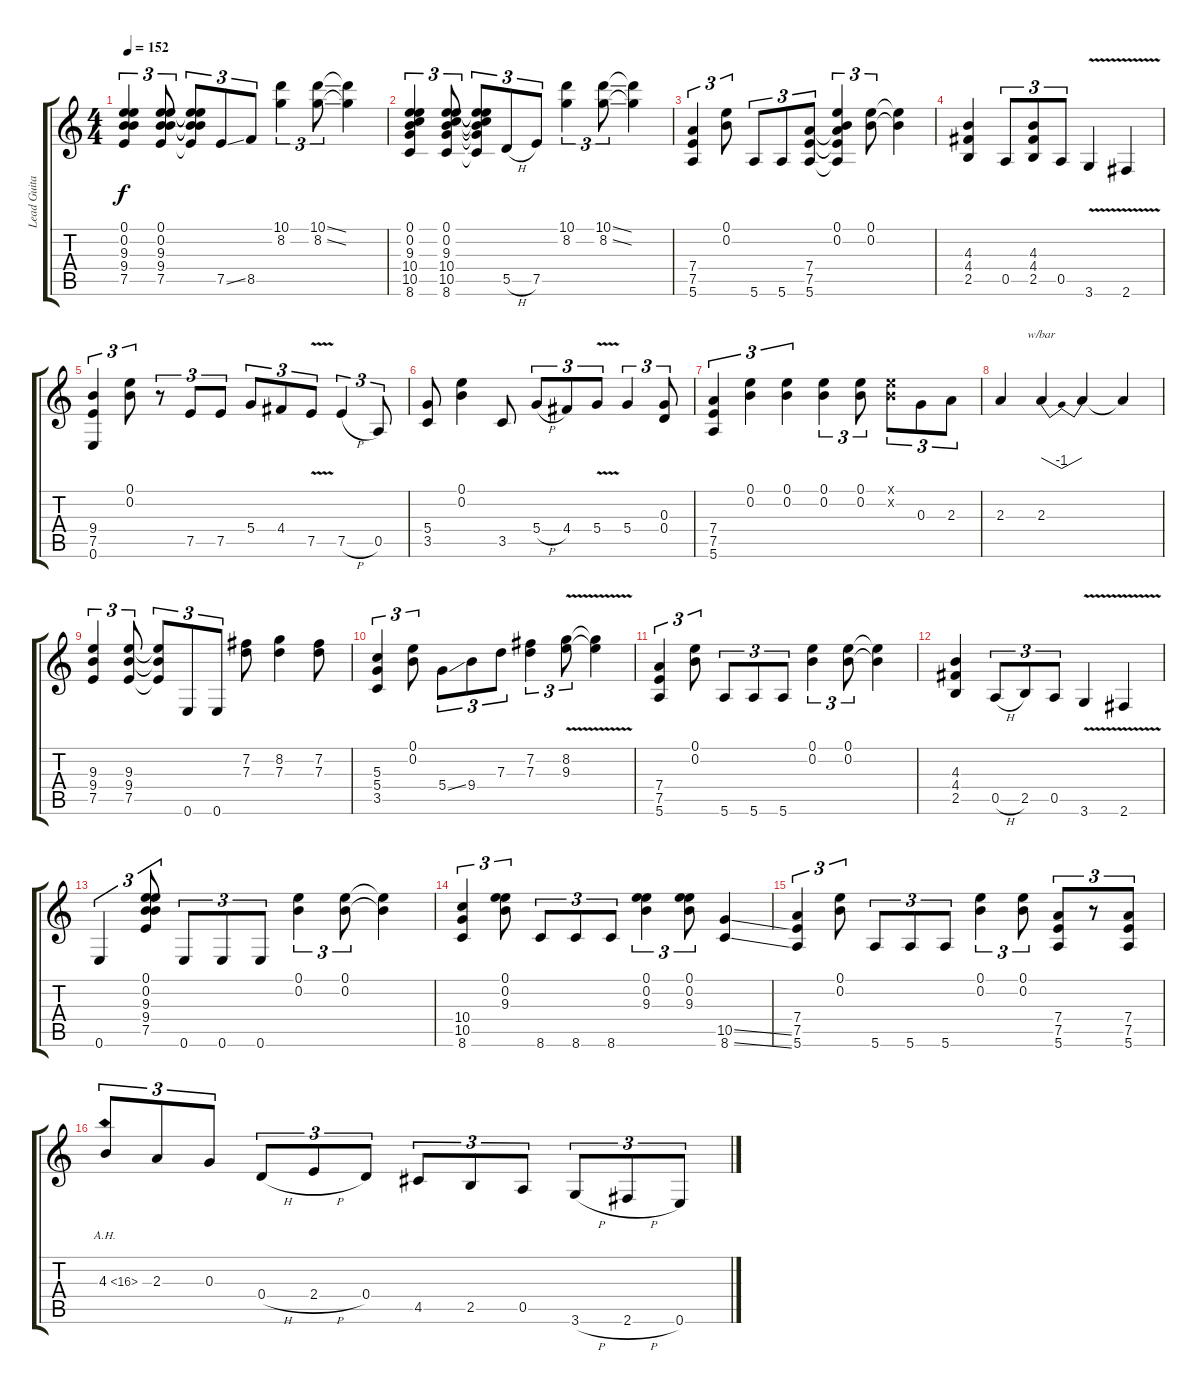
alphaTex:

\track ("Lead Guitar" "Lead Guita") {instrument acousticguitarnylon}
\staff {score tabs}
\tuning (E4 B3 G3 D3 A2 E2) {hide}
\ts (4 4)
\tempo 152
\clef g2
\ks c
(0.1 0.2 9.3 9.4 7.5).4{tu (3 2) dy f} (0.1 0.2 9.3 9.4 7.5).8{tu (3 2)} (0.1{t} 0.2{t} 9.3{t} 9.4{t} 7.5{t}).8{tu (3 2)} 7.5{ss}.8{tu (3 2)} 8.5.8{tu (3 2)} (10.1 8.2).4{tu (3 2)} (10.1{ss} 8.2{ss}).8{tu (3 2)} (10.1{t} 8.2{t}).4 |
(0.1 0.2 9.3 10.4 10.5 8.6).4{tu (3 2)} (0.1 0.2 9.3 10.4 10.5 8.6).8{tu (3 2)} (0.1{t} 0.2{t} 9.3{t} 10.4{t} 10.5{t} 8.6{t}).8{tu (3 2)} 5.5{h}.8{tu (3 2)} 7.5.8{tu (3 2)} (10.1 8.2).4{tu (3 2)} (10.1{ss} 8.2{ss}).8{tu (3 2)} (10.1{t} 8.2{t}).4 |
(7.4 7.5 5.6).4{tu (3 2)} (0.1 0.2).8{tu (3 2)} 5.6.8{tu (3 2)} 5.6.8{tu (3 2)} (7.4 7.5 5.6).8{tu (3 2)} (0.1 0.2 7.4{t} 7.5{t} 5.6{t}).4{tu (3 2)} (0.1 0.2).8{tu (3 2)} (0.1{t} 0.2{t}).4 |
(4.3 4.4 2.5).4 0.5.8{tu (3 2)} (4.3 4.4 2.5).8{tu (3 2)} 0.5.8{tu (3 2)} 3.6{v}.4 2.6{v}.4 |
(9.4 7.5 0.6).4{tu (3 2)} (0.1 0.2).8{tu (3 2)} r.8{tu (3 2)} 7.5.8{tu (3 2)} 7.5.8{tu (3 2)} 5.4.8{tu (3 2)} 4.4.8{tu (3 2)} 7.5{v}.8{tu (3 2)} 7.5{h}.4{tu (3 2)} 0.5.8{tu (3 2)} |
(5.4 3.5).8 (0.1 0.2).4 3.5.8 5.4{h}.8{tu (3 2)} 4.4.8{tu (3 2)} 5.4{v}.8{tu (3 2)} 5.4.4{tu (3 2)} (0.3 0.4).8{tu (3 2)} |
(7.4 7.5 5.6).4{tu (3 2)} (0.1 0.2).4{tu (3 2)} (0.1 0.2).4{tu (3 2)} (0.1 0.2).4{tu (3 2)} (0.1 0.2).8{tu (3 2)} (0.1{x} 0.2{x}).8{tu (3 2)} 0.3.8{tu (3 2)} 2.3.8{tu (3 2)} |
2.3.4 2.3.4{tbe (dip default 0 0 30 -4 60 0)} 2.3{t}.4 2.3{t}.4 |
(9.3 9.4 7.5).4{tu (3 2)} (9.3 9.4 7.5).8{tu (3 2)} (9.3{t} 9.4{t} 7.5{t}).8{tu (3 2)} 0.6.8{tu (3 2)} 0.6.8{tu (3 2)} (7.2 7.3).8 (8.2 7.3).4 (7.2 7.3).8 |
(5.3 5.4 3.5).4{tu (3 2)} (0.1 0.2).8{tu (3 2)} 5.4{ss}.8{tu (3 2)} 9.4.8{tu (3 2)} 7.3.8{tu (3 2)} (7.2 7.3).4{tu (3 2)} (8.2{v} 9.3{v}).8{tu (3 2)} (8.2{t} 9.3{t}).4 |
(7.4 7.5 5.6).4{tu (3 2)} (0.1 0.2).8{tu (3 2)} 5.6.8{tu (3 2)} 5.6.8{tu (3 2)} 5.6.8{tu (3 2)} (0.1 0.2).4{tu (3 2)} (0.1 0.2).8{tu (3 2)} (0.1{t} 0.2{t}).4 |
(4.3 4.4 2.5).4 0.5{h}.8{tu (3 2)} 2.5.8{tu (3 2)} 0.5.8{tu (3 2)} 3.6{v}.4 2.6{v}.4 |
0.6.4{tu (3 2)} (0.1 0.2 9.3 9.4 7.5).8{tu (3 2)} 0.6.8{tu (3 2)} 0.6.8{tu (3 2)} 0.6.8{tu (3 2)} (0.1 0.2).4{tu (3 2)} (0.1 0.2).8{tu (3 2)} (0.1{t} 0.2{t}).4 |
(10.4 10.5 8.6).4{tu (3 2)} (0.1 0.2 9.3).8{tu (3 2)} 8.6.8{tu (3 2)} 8.6.8{tu (3 2)} 8.6.8{tu (3 2)} (0.1 0.2 9.3).4{tu (3 2)} (0.1 0.2 9.3).8{tu (3 2)} (10.5{ss} 8.6{ss}).4 |
(7.4 7.5 5.6).4{tu (3 2)} (0.1 0.2).8{tu (3 2)} 5.6.8{tu (3 2)} 5.6.8{tu (3 2)} 5.6.8{tu (3 2)} (0.1 0.2).4{tu (3 2)} (0.1 0.2).8{tu (3 2)} (7.4 7.5 5.6).8{tu (3 2)} r.8{tu (3 2)} (7.4 7.5 5.6).8{tu (3 2)} |
4.3{ah 12}.8{tu (3 2)} 2.3.8{tu (3 2)} 0.3.8{tu (3 2)} 0.4{h}.8{tu (3 2)} 2.4{h}.8{tu (3 2)} 0.4.8{tu (3 2)} 4.5.8{tu (3 2)} 2.5.8{tu (3 2)} 0.5.8{tu (3 2)} 3.6{h}.8{tu (3 2)} 2.6{h}.8{tu (3 2)} 0.6.8{tu (3 2)}
